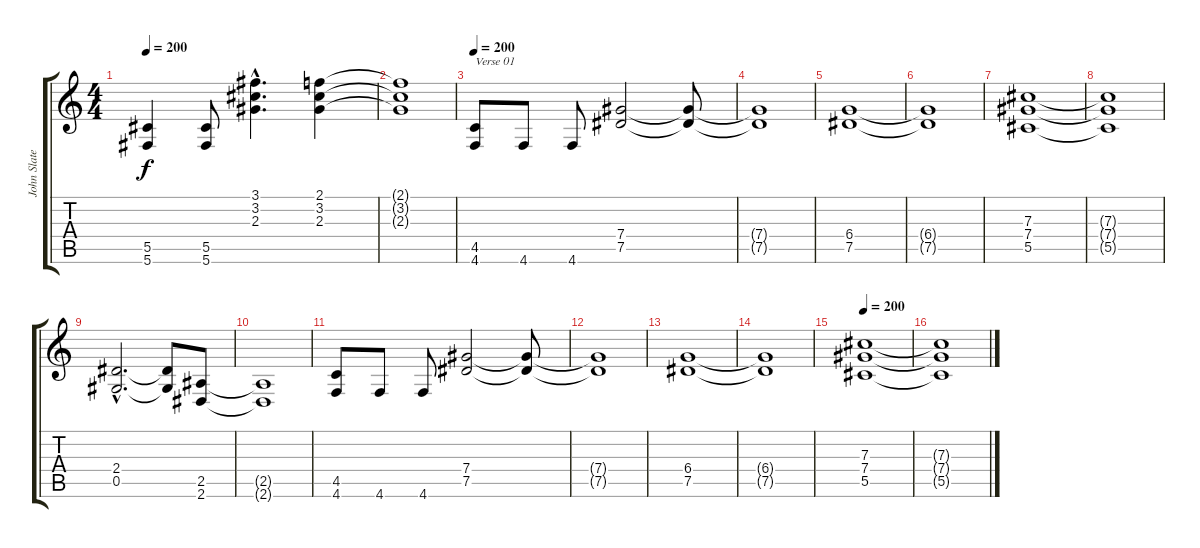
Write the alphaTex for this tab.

\track ("John Slater" "John Slate") {instrument distortionguitar}
\staff {score tabs}
\tuning (Eb4 Bb3 Gb3 Db3 Ab2 Db2) {hide}
\ts (4 4)
\tempo 200
\clef g2
\ks c
(5.5 5.6).4{dy f} (5.5 5.6).8 (3.1{hac} 3.2{hac} 2.3{hac}).4{d} (2.1 3.2 2.3).4 |
(2.1{t} 3.2{t} 2.3{t}).1 |
\tempo 200
(4.5 4.6).8{txt "Verse 01"} 4.6.8 4.6.8 (7.4 7.5).2 (7.4{t} 7.5{t}).8 |
(7.4{t} 7.5{t}).1 |
(6.4 7.5).1 |
(6.4{t} 7.5{t}).1 |
(7.3 7.4 5.5).1 |
(7.3{t} 7.4{t} 5.5{t}).1 |
(2.4{hac} 0.5{hac}).2{d} (2.4{t} 0.5{t}).8 (2.5 2.6).8 |
(2.5{t} 2.6{t}).1 |
(4.5 4.6).8 4.6.8 4.6.8 (7.4 7.5).2 (7.4{t} 7.5{t}).8 |
(7.4{t} 7.5{t}).1 |
(6.4 7.5).1 |
(6.4{t} 7.5{t}).1 |
\tempo 200
(7.3 7.4 5.5).1 |
(7.3{t} 7.4{t} 5.5{t}).1
